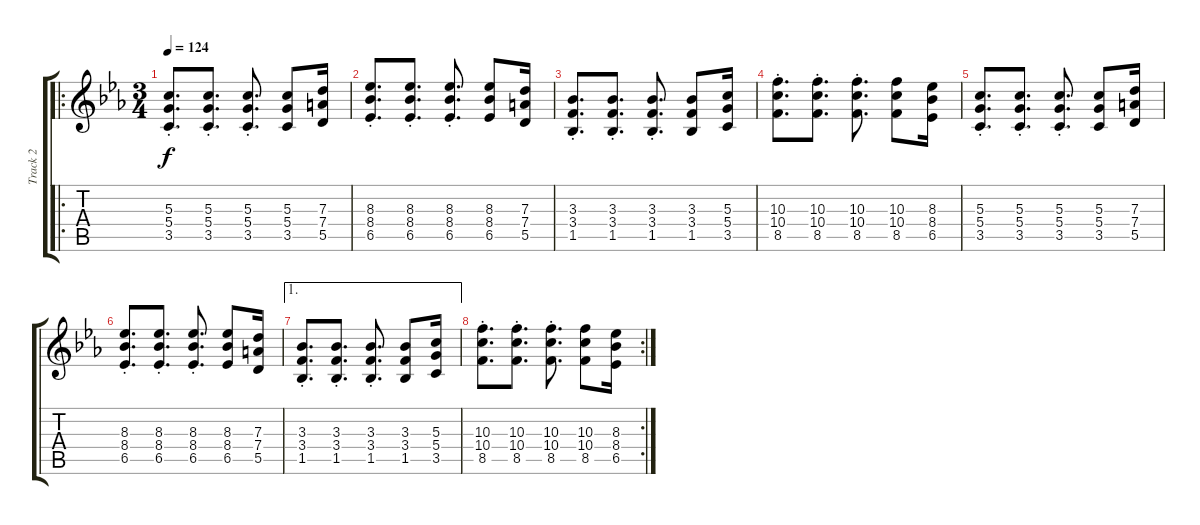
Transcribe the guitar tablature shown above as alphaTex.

\track ("Track 2" "Track 2") {instrument overdrivenguitar}
\staff {score tabs}
\tuning (E4 B3 G3 D3 A2 E2) {hide}
\ro
\ts (3 4)
\tempo 124
\clef g2
\ks cminor
(5.3{st} 5.4{st} 3.5{st}).8{d dy f} (5.3{st} 5.4{st} 3.5{st}).8{d} (5.3{st} 5.4{st} 3.5{st}).8{d} (5.3 5.4 3.5).8 (7.3 7.4 5.5).16 |
(8.3{st} 8.4{st} 6.5{st}).8{d} (8.3{st} 8.4{st} 6.5{st}).8{d} (8.3{st} 8.4{st} 6.5{st}).8{d} (8.3 8.4 6.5).8 (7.3 7.4 5.5).16 |
(3.3{st} 3.4{st} 1.5{st}).8{d} (3.3{st} 3.4{st} 1.5{st}).8{d} (3.3{st} 3.4{st} 1.5{st}).8{d} (3.3 3.4 1.5).8 (5.3 5.4 3.5).16 |
(10.3{st} 10.4{st} 8.5{st}).8{d} (10.3{st} 10.4{st} 8.5{st}).8{d} (10.3{st} 10.4{st} 8.5{st}).8{d} (10.3 10.4 8.5).8 (8.3 8.4 6.5).16 |
(5.3{st} 5.4{st} 3.5{st}).8{d} (5.3{st} 5.4{st} 3.5{st}).8{d} (5.3{st} 5.4{st} 3.5{st}).8{d} (5.3 5.4 3.5).8 (7.3 7.4 5.5).16 |
(8.3{st} 8.4{st} 6.5{st}).8{d} (8.3{st} 8.4{st} 6.5{st}).8{d} (8.3{st} 8.4{st} 6.5{st}).8{d} (8.3 8.4 6.5).8 (7.3 7.4 5.5).16 |
\ae 1
(3.3{st} 3.4{st} 1.5{st}).8{d} (3.3{st} 3.4{st} 1.5{st}).8{d} (3.3{st} 3.4{st} 1.5{st}).8{d} (3.3 3.4 1.5).8 (5.3 5.4 3.5).16 |
\rc 2
(10.3{st} 10.4{st} 8.5{st}).8{d} (10.3{st} 10.4{st} 8.5{st}).8{d} (10.3{st} 10.4{st} 8.5{st}).8{d} (10.3 10.4 8.5).8 (8.3 8.4 6.5).16
